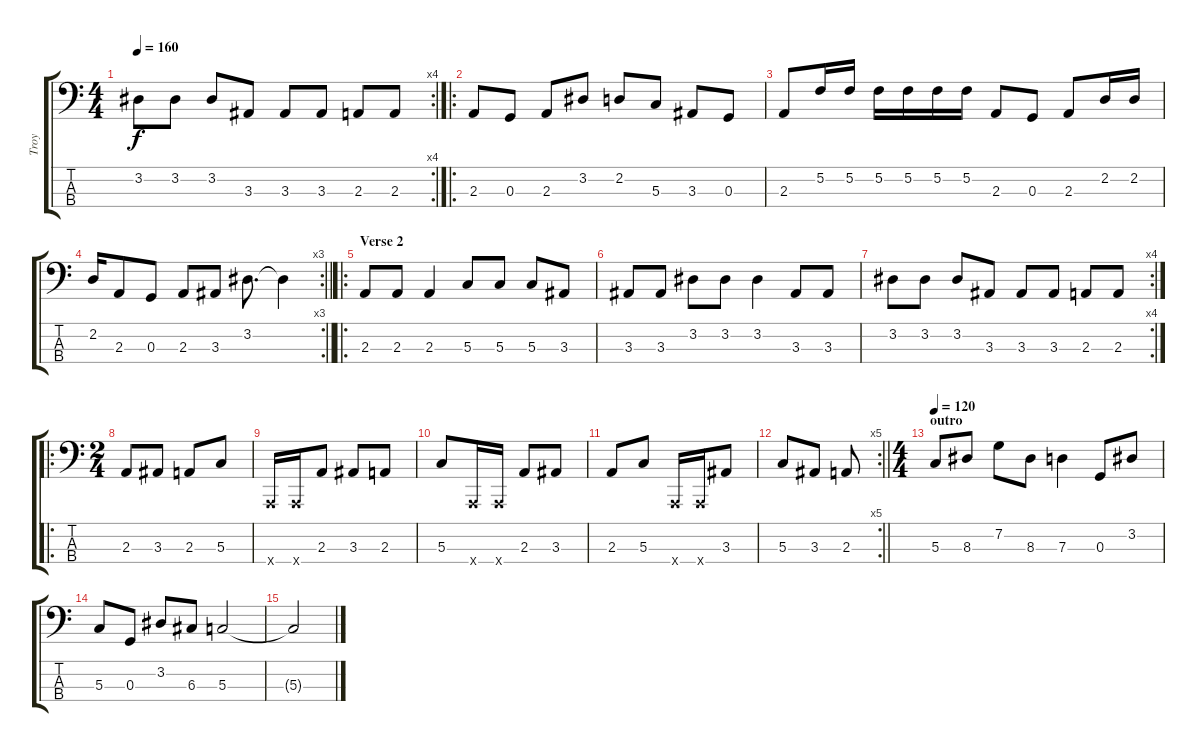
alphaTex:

\track ("Troy" "Troy") {instrument electricbasspick}
\staff {score tabs}
\tuning (F2 C2 G1 A0) {hide}
\rc 4
\ts (4 4)
\tempo 160
\clef f4
\ks c
3.2.8{dy f} 3.2.8 3.2.8 3.3.8 3.3.8 3.3.8 2.3.8 2.3.8 |
\ro
2.3.8 0.3.8 2.3.8 3.2.8 2.2.8 5.3.8 3.3.8 0.3.8 |
2.3.8 5.2.16 5.2.16 5.2.16 5.2.16 5.2.16 5.2.16 2.3.8 0.3.8 2.3.8 2.2.16 2.2.16 |
\rc 3
\barLineRight lightlight
2.2.16 2.3.8 0.3.8 2.3.8 3.3.8 3.2.8{d} 3.2{t}.4 |
\ro
\section ("" "Verse 2")
2.3.8 2.3.8 2.3.4 5.3.8 5.3.8 5.3.8 3.3.8 |
3.3.8 3.3.8 3.2.8 3.2.8 3.2.4 3.3.8 3.3.8 |
\rc 4
3.2.8 3.2.8 3.2.8 3.3.8 3.3.8 3.3.8 2.3.8 2.3.8 |
\ro
\ts (2 4)
2.3.8 3.3.8 2.3.8 5.3.8 |
0.4{x}.16 0.4{x}.16 2.3.8 3.3.8 2.3.8 |
5.3.8 0.4{x}.16 0.4{x}.16 2.3.8 3.3.8 |
2.3.8 5.3.8 0.4{x}.16 0.4{x}.16 3.3.8 |
\rc 5
\barLineRight lightlight
5.3.8 3.3.8 2.3.8 |
\ts (4 4)
\section ("" "outro")
\tempo 120
5.3.8 8.3.8 7.2.8 8.3.8 7.3.4 0.3.8 3.2.8 |
5.3.8 0.3.8 3.2.8 6.3.8 5.3.2 |
5.3{t}.2
